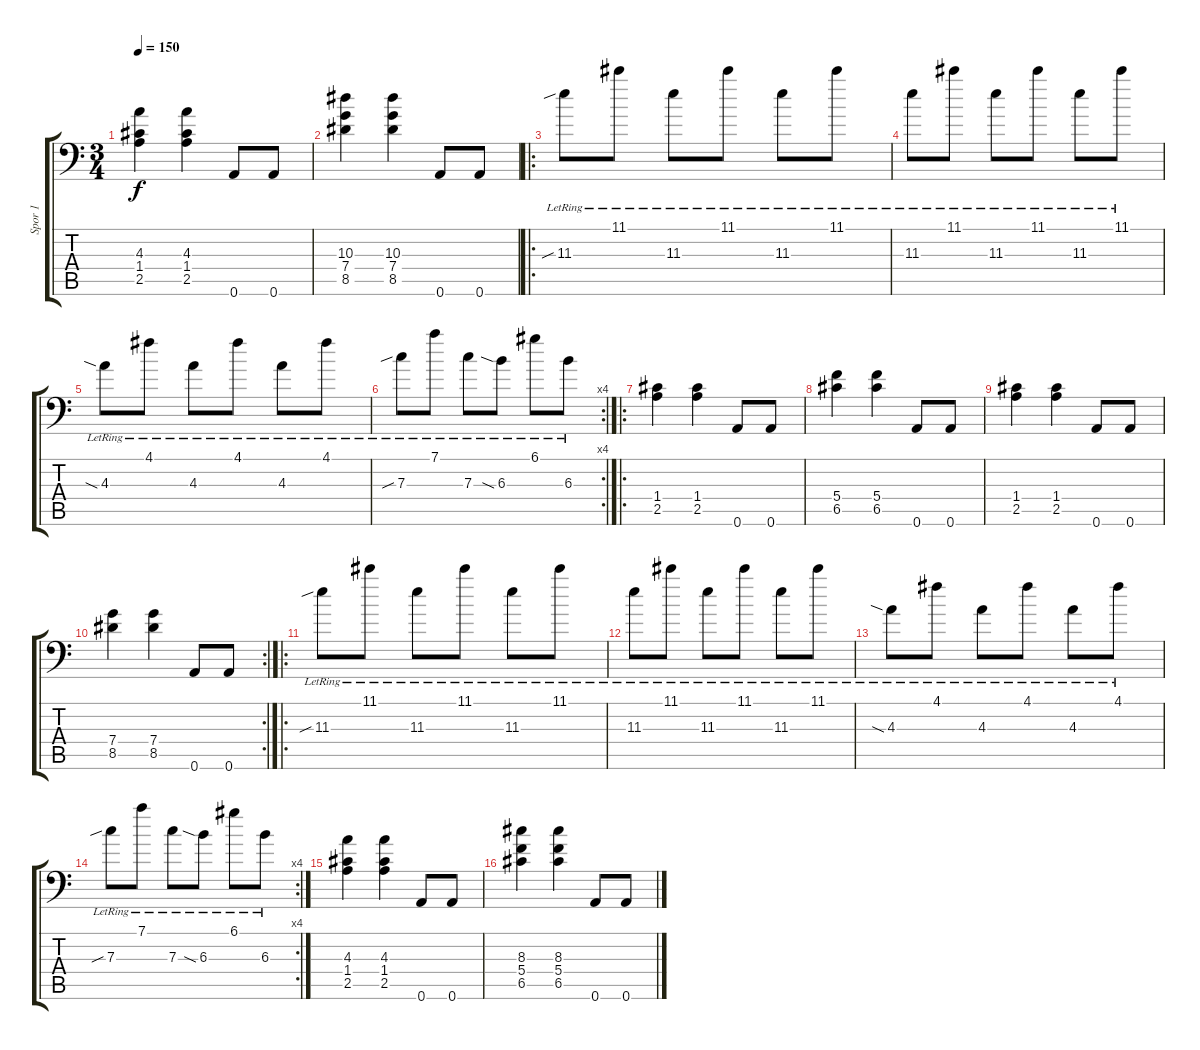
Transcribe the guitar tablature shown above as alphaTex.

\track ("Spor 1" "Spor 1") {instrument overdrivenguitar}
\staff {score tabs}
\tuning (D4 A3 F3 C3 G2 A1) {hide}
\ts (3 4)
\tempo 150
\clef f4
\ks c
(4.3 1.4 2.5).4{dy f} (4.3 1.4 2.5).4 0.6.8 0.6.8 |
(10.3 7.4 8.5).4 (10.3 7.4 8.5).4 0.6.8 0.6.8 |
\ro
11.3{sib lr}.8 11.1{lr}.8 11.3{lr}.8 11.1{lr}.8 11.3{lr}.8 11.1{lr}.8 |
11.3{lr}.8 11.1{lr}.8 11.3{lr}.8 11.1{lr}.8 11.3{lr}.8 11.1{lr}.8 |
4.3{sia lr}.8 4.1{lr}.8 4.3{lr}.8 4.1{lr}.8 4.3{lr}.8 4.1{lr}.8 |
\rc 4
7.3{sib lr}.8 7.1{lr}.8 7.3{lr}.8 6.3{sia lr}.8 6.1{lr}.8 6.3{lr}.8 |
\ro
(1.4 2.5).4 (1.4 2.5).4 0.6.8 0.6.8 |
(5.4 6.5).4 (5.4 6.5).4 0.6.8 0.6.8 |
(1.4 2.5).4 (1.4 2.5).4 0.6.8 0.6.8 |
\rc 2
(7.4 8.5).4 (7.4 8.5).4 0.6.8 0.6.8 |
\ro
11.3{sib lr}.8 11.1{lr}.8 11.3{lr}.8 11.1{lr}.8 11.3{lr}.8 11.1{lr}.8 |
11.3{lr}.8 11.1{lr}.8 11.3{lr}.8 11.1{lr}.8 11.3{lr}.8 11.1{lr}.8 |
4.3{sia lr}.8 4.1{lr}.8 4.3{lr}.8 4.1{lr}.8 4.3{lr}.8 4.1{lr}.8 |
\rc 4
7.3{sib lr}.8 7.1{lr}.8 7.3{lr}.8 6.3{sia lr}.8 6.1{lr}.8 6.3{lr}.8 |
(4.3 1.4 2.5).4 (4.3 1.4 2.5).4 0.6.8 0.6.8 |
(8.3 5.4 6.5).4 (8.3 5.4 6.5).4 0.6.8 0.6.8
